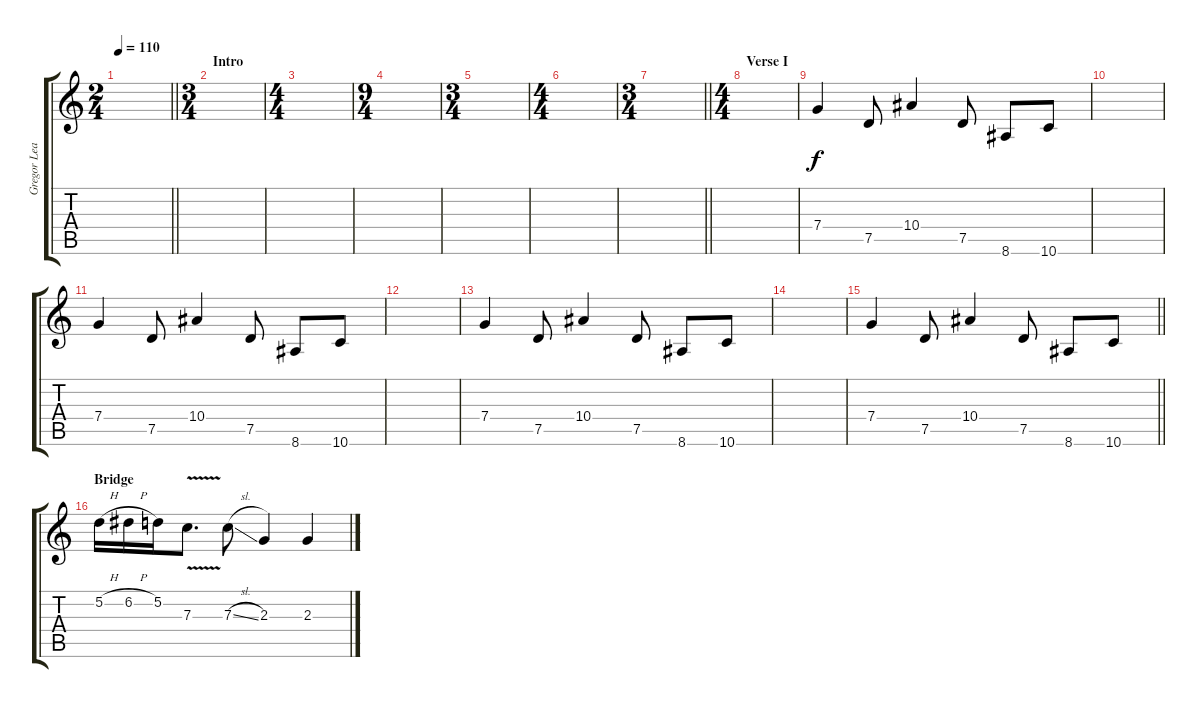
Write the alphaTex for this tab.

\track ("Gregor Lead" "Gregor Lea") {instrument distortionguitar}
\staff {score tabs}
\tuning (D4 A3 F3 C3 G2 D2) {hide}
\ts (2 4)
\tempo 110
\clef g2
\barLineRight lightlight
\ks c
|
\ts (3 4)
\section ("" "Intro")
|
\ts (4 4)
|
\ts (9 4)
|
\ts (3 4)
|
\ts (4 4)
|
\ts (3 4)
\barLineRight lightlight
|
\ts (4 4)
\section ("" "Verse I")
|
7.4.4 7.5.8 10.4.4 7.5.8 8.6.8 10.6.8 |
|
7.4.4 7.5.8 10.4.4 7.5.8 8.6.8 10.6.8 |
|
7.4.4 7.5.8 10.4.4 7.5.8 8.6.8 10.6.8 |
|
\barLineRight lightlight
7.4.4 7.5.8 10.4.4 7.5.8 8.6.8 10.6.8 |
\section ("" "Bridge")
5.2{h}.16 6.2{h}.16 5.2.16 7.3{v}.8{d} 7.3{sl}.8 2.3.4 2.3.4
